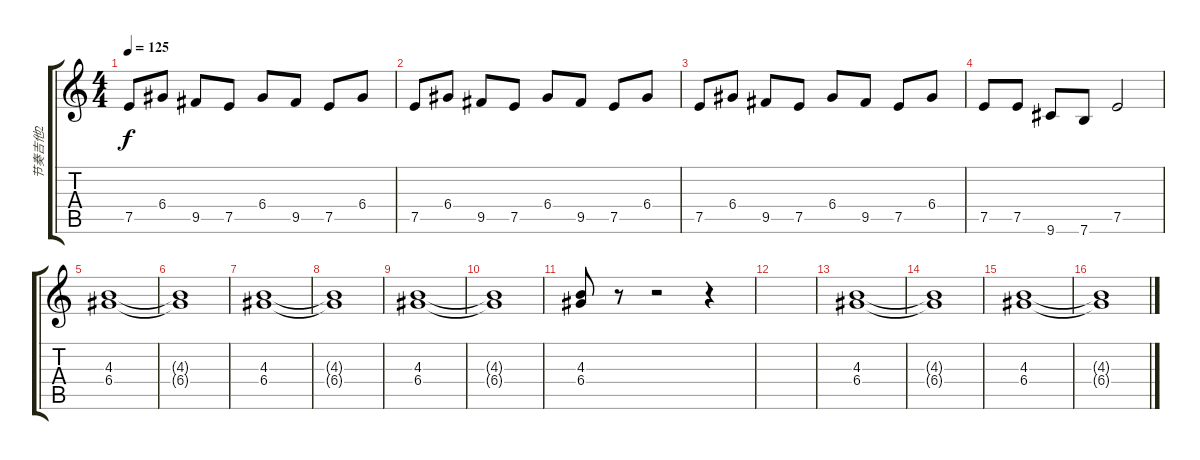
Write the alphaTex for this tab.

\track ("节奏吉他2" "节奏吉他2") {instrument distortionguitar}
\staff {score tabs}
\tuning (E4 B3 G3 D3 A2 E2) {hide}
\ts (4 4)
\tempo 125
\clef g2
\ks c
7.5.8{dy f} 6.4.8 9.5.8 7.5.8 6.4.8 9.5.8 7.5.8 6.4.8 |
7.5.8 6.4.8 9.5.8 7.5.8 6.4.8 9.5.8 7.5.8 6.4.8 |
7.5.8 6.4.8 9.5.8 7.5.8 6.4.8 9.5.8 7.5.8 6.4.8 |
7.5.8 7.5.8 9.6.8 7.6.8 7.5.2 |
(4.3 6.4).1 |
(4.3{t} 6.4{t}).1 |
(4.3 6.4).1 |
(4.3{t} 6.4{t}).1 |
(4.3 6.4).1 |
(4.3{t} 6.4{t}).1 |
(4.3 6.4).8 r.8 r.2 r.4 |
|
(4.3 6.4).1 |
(4.3{t} 6.4{t}).1 |
(4.3 6.4).1 |
(4.3{t} 6.4{t}).1
